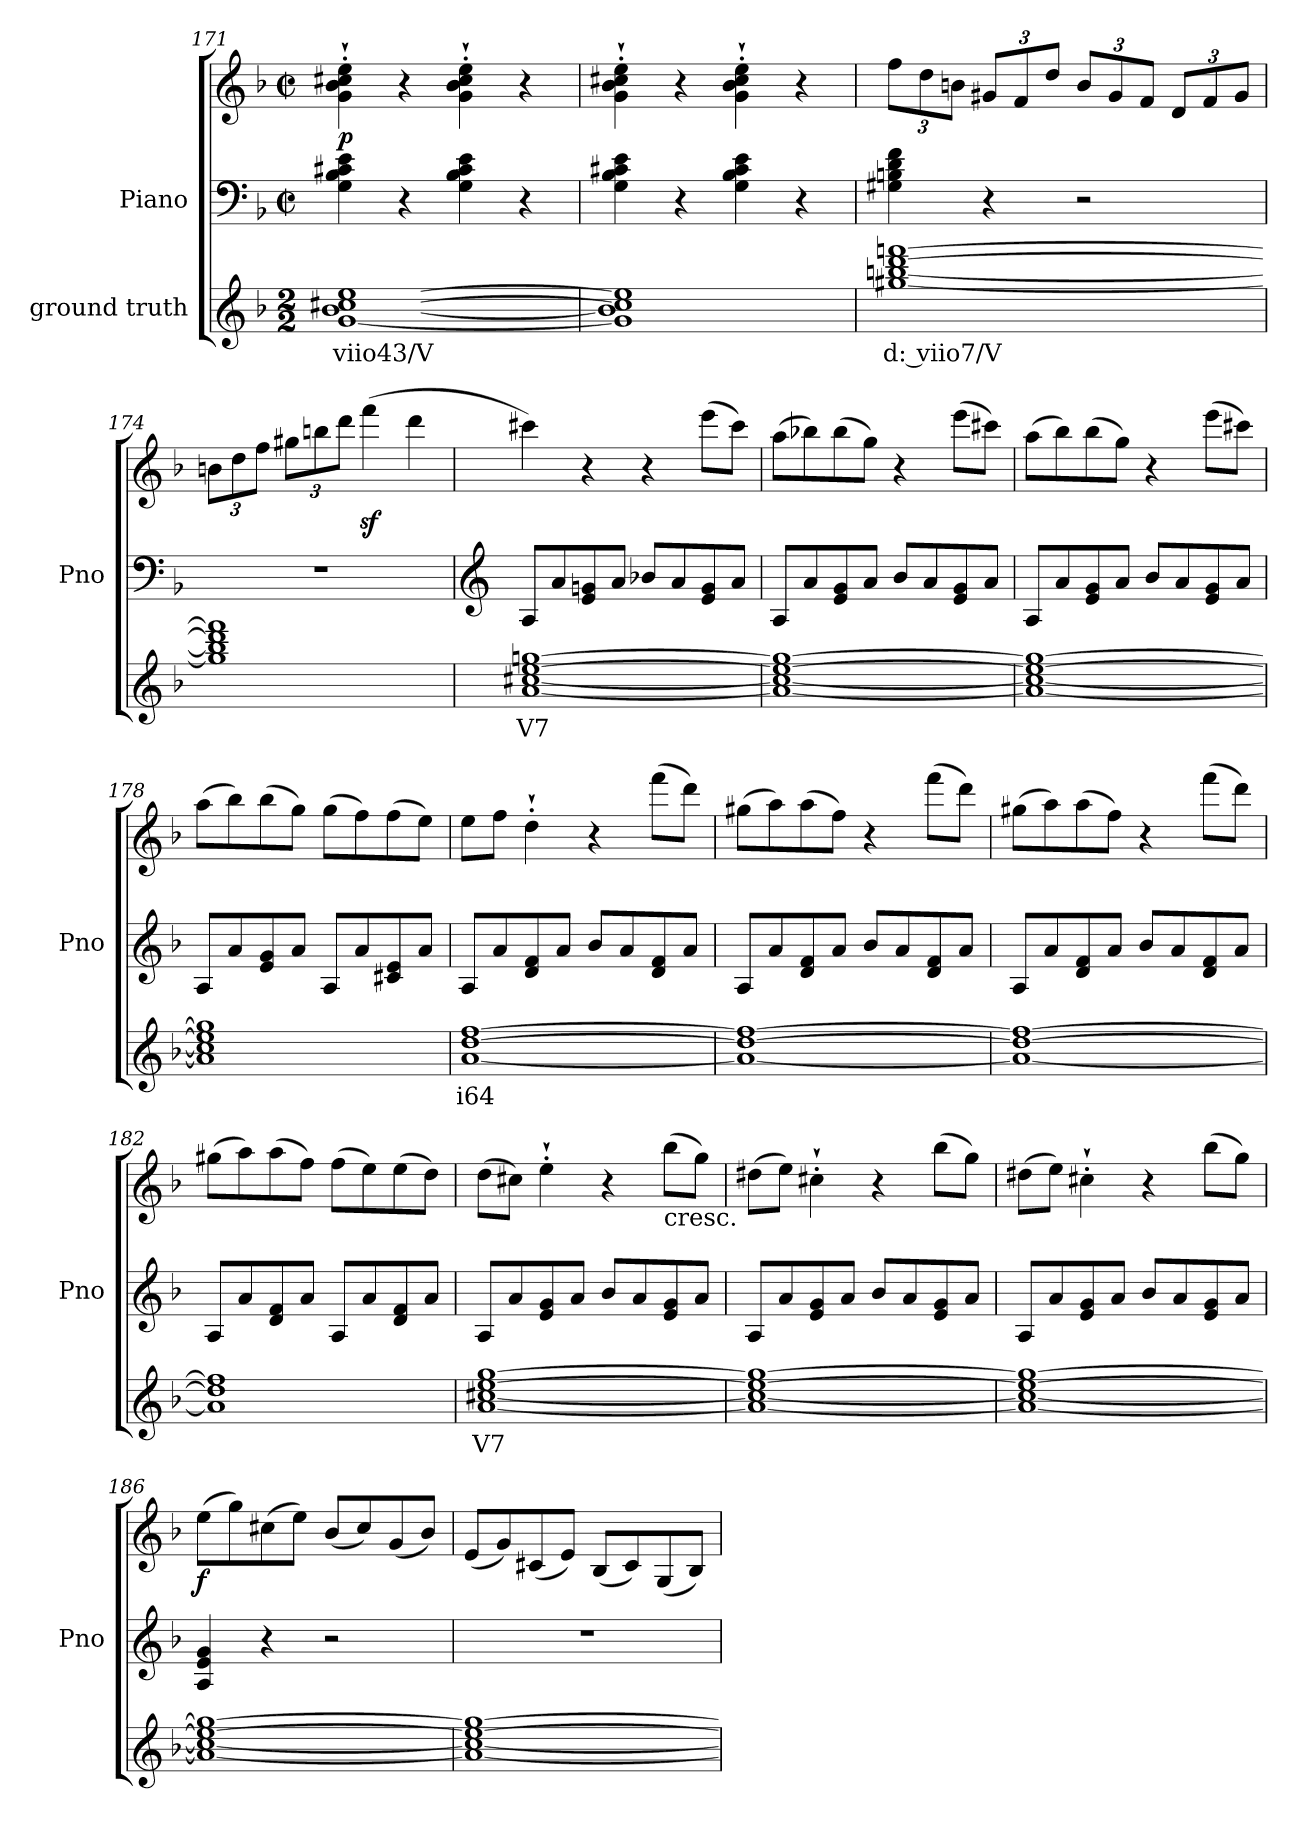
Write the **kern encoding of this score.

**kern	**text	**kern	**kern	**dynam
*part2	*part2	*part1	*part1	*part1
*staff3	*staff3	*staff2	*staff1	*staff1/2
*I"ground truth	*	*I"Piano	*	*
*	*	*I'Pno	*	*
*	*	*clefF4	*clefG2	*
*k[b-]	*	*k[b-]	*k[b-]	*
*d:	*	*F:	*F:	*
*M2/2	*	*M2/2	*M2/2	*
*	*	*met(c|)	*met(c|)	*
=171	=171	=171	=171	=171
!	!	!	!	!LO:DY:b
[1g [1b- [1cc#X [1ee	viio43/V	4G\ 4B-\ 4c#X\ 4e\	4g\'` 4b-\'` 4cc#X\'` 4ee\'`	p
.	.	4r	4r	.
.	.	4G\ 4B-\ 4c#\ 4e\	4g\'` 4b-\'` 4cc#\'` 4ee\'`	.
.	.	4r	4r	.
=172	=172	=172	=172	=172
1g] 1b-] 1cc#] 1ee]	.	4G\ 4B-\ 4c#X\ 4e\	4g\'` 4b-\'` 4cc#X\'` 4ee\'`	.
.	.	4r	4r	.
.	.	4G\ 4B-\ 4c#\ 4e\	4g\'` 4b-\'` 4cc#\'` 4ee\'`	.
.	.	4r	4r	.
=173	=173	=173	=173	=173
*	*	*	*Xbrackettup	*
[1gg#X [1bbn [1ddd [1fffn	d: viio7/V	4G#X\ 4Bn\ 4d\ 4f\	12ff\L	.
.	.	.	12dd\	.
.	.	.	12bn\J	.
.	.	4r	12g#X/L	.
.	.	.	12f/	.
.	.	.	12dd/J	.
.	.	2r	12b/L	.
.	.	.	12g#/	.
.	.	.	12f/J	.
.	.	.	12d/L	.
.	.	.	12f/	.
.	.	.	12g#/J	.
!!LO:LB:g=z
=174	=174	=174	=174	=174
1gg#] 1bb] 1ddd] 1fff]	.	1r	12bn\L	.
.	.	.	12dd\	.
.	.	.	12ff\J	.
.	.	.	12gg#X\L	.
.	.	.	12bbn\	.
.	.	.	12ddd\J	.
.	.	.	(>4fffz<\	.
.	.	.	4ddd\	.
=175	=175	=175	=175	=175
*	*	*clefG2	*	*
[1a [1cc#X [1ee [1ggn	V7	8A/L	4ccc#X\)	.
.	.	8a/	.	.
.	.	8e/ 8gn/	4r	.
.	.	8a/J	.	.
.	.	8b-X/L	4r	.
.	.	8a/	.	.
.	.	8e/ 8g/	(>8eee\L	.
.	.	8a/J	8ccc#\J)	.
=176	=176	=176	=176	=176
1a_ 1cc#_ 1ee_ 1gg_	.	8A/L	(>8aa\L	.
.	.	8a/	8bb-X\)	.
.	.	8e/ 8g/	(>8bb-\	.
.	.	8a/J	8gg\J)	.
.	.	8b-/L	4r	.
.	.	8a/	.	.
.	.	8e/ 8g/	(>8eee\L	.
.	.	8a/J	8ccc#X\J)	.
=177	=177	=177	=177	=177
1a_ 1cc#_ 1ee_ 1gg_	.	8A/L	(>8aa\L	.
.	.	8a/	8bb-\)	.
.	.	8e/ 8g/	(>8bb-\	.
.	.	8a/J	8gg\J)	.
.	.	8b-/L	4r	.
.	.	8a/	.	.
.	.	8e/ 8g/	(>8eee\L	.
.	.	8a/J	8ccc#X\J)	.
!!LO:LB:g=z
=178	=178	=178	=178	=178
1a] 1cc#] 1ee] 1gg]	.	8A/L	(>8aa\L	.
.	.	8a/	8bb-\)	.
.	.	8e/ 8g/	(>8bb-\	.
.	.	8a/J	8gg\J)	.
.	.	8A/L	(>8gg\L	.
.	.	8a/	8ff\)	.
.	.	8c#X/ 8e/	(>8ff\	.
.	.	8a/J	8ee\J)	.
=179	=179	=179	=179	=179
[1a [1dd [1ff	i64	8A/L	8ee\L	.
.	.	8a/	8ff\J	.
.	.	8d/ 8f/	4dd'`\	.
.	.	8a/J	.	.
.	.	8b-/L	4r	.
.	.	8a/	.	.
.	.	8d/ 8f/	(>8fff\L	.
.	.	8a/J	8ddd\J)	.
=180	=180	=180	=180	=180
1a_ 1dd_ 1ff_	.	8A/L	(>8gg#X\L	.
.	.	8a/	8aa\)	.
.	.	8d/ 8f/	(>8aa\	.
.	.	8a/J	8ff\J)	.
.	.	8b-/L	4r	.
.	.	8a/	.	.
.	.	8d/ 8f/	(>8fff\L	.
.	.	8a/J	8ddd\J)	.
=181	=181	=181	=181	=181
1a_ 1dd_ 1ff_	.	8A/L	(>8gg#X\L	.
.	.	8a/	8aa\)	.
.	.	8d/ 8f/	(>8aa\	.
.	.	8a/J	8ff\J)	.
.	.	8b-/L	4r	.
.	.	8a/	.	.
.	.	8d/ 8f/	(>8fff\L	.
.	.	8a/J	8ddd\J)	.
!!LO:LB:g=z
=182	=182	=182	=182	=182
1a] 1dd] 1ff]	.	8A/L	(>8gg#X\L	.
.	.	8a/	8aa\)	.
.	.	8d/ 8f/	(>8aa\	.
.	.	8a/J	8ff\J)	.
.	.	8A/L	(>8ff\L	.
.	.	8a/	8ee\)	.
.	.	8d/ 8f/	(>8ee\	.
.	.	8a/J	8dd\J)	.
=183	=183	=183	=183	=183
[1a [1cc#X [1ee [1gg	V7	8A/L	(>8dd\L	.
.	.	8a/	8cc#X\J)	.
.	.	8e/ 8g/	4ee'`\	.
.	.	8a/J	.	.
.	.	8b-/L	4r	.
.	.	8a/	.	.
!	!	!	!LO:TX:b:t=cresc.	!
.	.	8e/ 8g/	(>8bb-\L	.
.	.	8a/J	8gg\J)	.
=184	=184	=184	=184	=184
1a_ 1cc#_ 1ee_ 1gg_	.	8A/L	(>8dd#X\L	.
.	.	8a/	8ee\J)	.
.	.	8e/ 8g/	4cc#X'`\	.
.	.	8a/J	.	.
.	.	8b-/L	4r	.
.	.	8a/	.	.
.	.	8e/ 8g/	(>8bb-\L	.
.	.	8a/J	8gg\J)	.
=185	=185	=185	=185	=185
1a_ 1cc#_ 1ee_ 1gg_	.	8A/L	(>8dd#X\L	.
.	.	8a/	8ee\J)	.
.	.	8e/ 8g/	4cc#X'`\	.
.	.	8a/J	.	.
.	.	8b-/L	4r	.
.	.	8a/	.	.
.	.	8e/ 8g/	(>8bb-\L	.
.	.	8a/J	8gg\J)	.
!!LO:LB:g=z
=186	=186	=186	=186	=186
!	!	!	!	!LO:DY:b
1a_ 1cc#_ 1ee_ 1gg_	.	4A/ 4e/ 4g/	(>8ee\L	f
.	.	.	8gg\)	.
.	.	4r	(>8cc#X\	.
.	.	.	8ee\J)	.
.	.	2r	(<8b-/L	.
.	.	.	8cc#/)	.
.	.	.	(<8g/	.
.	.	.	8b-/J)	.
=187	=187	=187	=187	=187
1a_ 1cc#_ 1ee_ 1gg_	.	1r	(<8e/L	.
.	.	.	8g/)	.
.	.	.	(<8c#X/	.
.	.	.	8e/J)	.
.	.	.	(<8B-/L	.
.	.	.	8c#/)	.
.	.	.	(<8G/	.
.	.	.	8B-/J)	.
=	=	=	=	=
*-	*-	*-	*-	*-
